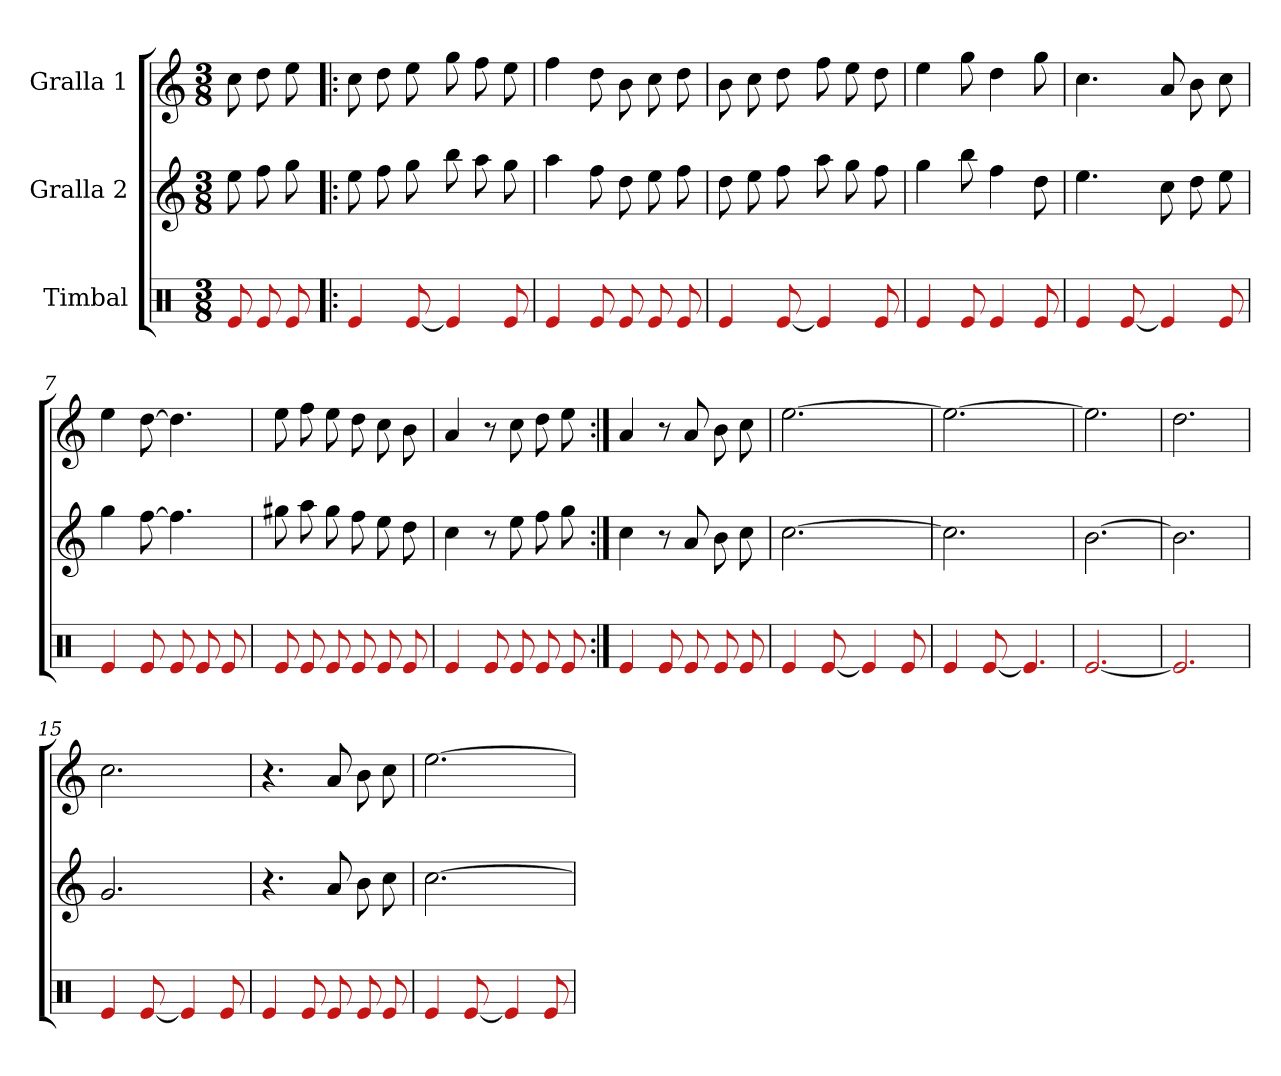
**kern	**kern	**kern
*part3	*part2	*part1
*staff3	*staff2	*staff1
*I"Timbal	*I"Gralla 2	*I"Gralla 1
*clefX	*clefG2	*clefG2
*k[]	*k[]	*k[]
*M3/8	*M3/8	*M3/8
=1	=1	=1
8e	8ee	8cc
*	*	*MM90
8e	8ff	8dd
8e	8gg	8ee
=2!|:	=2!|:	=2!|:
4e	8ee	8cc
.	8ff	8dd
[8e	8gg	8ee
4e]	8bb	8gg
.	8aa	8ff
8e	8gg	8ee
=3	=3	=3
4e	4aa	4ff
8e	8ff	8dd
8e	8dd	8b
8e	8ee	8cc
8e	8ff	8dd
=4	=4	=4
4e	8dd	8b
.	8ee	8cc
[8e	8ff	8dd
4e]	8aa	8ff
.	8gg	8ee
8e	8ff	8dd
=5	=5	=5
4e	4gg	4ee
8e	8bb	8gg
4e	4ff	4dd
8e	8dd	8gg
=6	=6	=6
4e	4.ee	4.cc
[8e	.	.
4e]	8cc	8a
.	8dd	8b
8e	8ee	8cc
=7	=7	=7
4e	4gg	4ee
8e	[8ff	[8dd
8e	4.ff]	4.dd]
8e	.	.
8e	.	.
=8	=8	=8
8e	8gg#	8ee
8e	8aa	8ff
8e	8gg#	8ee
8e	8ff	8dd
8e	8ee	8cc
8e	8dd	8b
=9	=9	=9
4e	4cc	4a
8e	8r	8r
8e	8ee	8cc
8e	8ff	8dd
8e	8gg	8ee
=10:|!	=10:|!	=10:|!
4e	4cc	4a
8e	8r	8r
8e	8a	8a
8e	8b	8b
8e	8cc	8cc
=11	=11	=11
4e	[2.cc	[2.ee
[8e	.	.
4e]	.	.
8e	.	.
=12	=12	=12
4e	2.cc]	2.ee_
[8e	.	.
4.e]	.	.
=13	=13	=13
[2.e	[2.b	2.ee]
=14	=14	=14
2.e]	2.b]	2.dd
=15	=15	=15
4e	2.g	2.cc
[8e	.	.
4e]	.	.
8e	.	.
=16	=16	=16
4e	4.r	4.r
8e	.	.
8e	8a	8a
8e	8b	8b
8e	8cc	8cc
=17	=17	=17
4e	[2.cc	[2.ee
[8e	.	.
4e]	.	.
8e	.	.
=	=	=
*-	*-	*-
